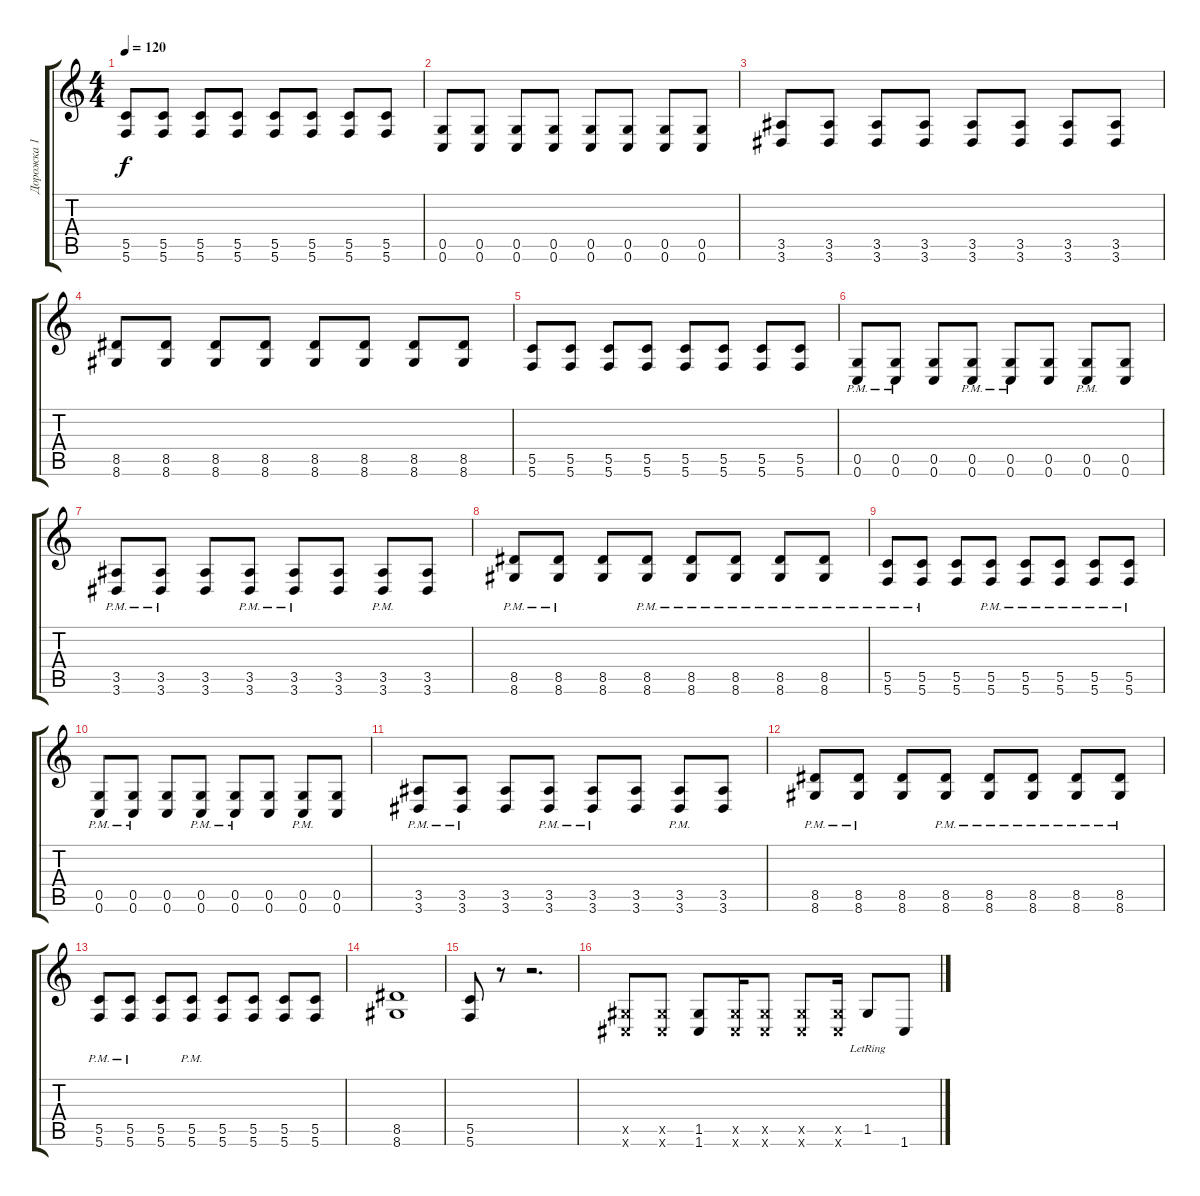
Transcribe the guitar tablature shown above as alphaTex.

\track ("Дорожка 1" "Дорожка 1") {instrument overdrivenguitar}
\staff {score tabs}
\tuning (D4 A3 F3 C3 G2 C2) {hide}
\ts (4 4)
\tempo 120
\clef g2
\ks c
(5.5 5.6).8{dy f} (5.5 5.6).8 (5.5 5.6).8 (5.5 5.6).8 (5.5 5.6).8 (5.5 5.6).8 (5.5 5.6).8 (5.5 5.6).8 |
(0.5 0.6).8 (0.5 0.6).8 (0.5 0.6).8 (0.5 0.6).8 (0.5 0.6).8 (0.5 0.6).8 (0.5 0.6).8 (0.5 0.6).8 |
(3.5 3.6).8 (3.5 3.6).8 (3.5 3.6).8 (3.5 3.6).8 (3.5 3.6).8 (3.5 3.6).8 (3.5 3.6).8 (3.5 3.6).8 |
(8.5 8.6).8 (8.5 8.6).8 (8.5 8.6).8 (8.5 8.6).8 (8.5 8.6).8 (8.5 8.6).8 (8.5 8.6).8 (8.5 8.6).8 |
(5.5 5.6).8 (5.5 5.6).8 (5.5 5.6).8 (5.5 5.6).8 (5.5 5.6).8 (5.5 5.6).8 (5.5 5.6).8 (5.5 5.6).8 |
(0.5{pm} 0.6{pm}).8 (0.5{pm} 0.6{pm}).8 (0.5 0.6).8 (0.5{pm} 0.6{pm}).8 (0.5{pm} 0.6{pm}).8 (0.5 0.6).8 (0.5{pm} 0.6{pm}).8 (0.5 0.6).8 |
(3.5{pm} 3.6{pm}).8 (3.5{pm} 3.6{pm}).8 (3.5 3.6).8 (3.5{pm} 3.6{pm}).8 (3.5{pm} 3.6{pm}).8 (3.5 3.6).8 (3.5{pm} 3.6{pm}).8 (3.5 3.6).8 |
(8.5{pm} 8.6{pm}).8 (8.5{pm} 8.6{pm}).8 (8.5 8.6).8 (8.5{pm} 8.6{pm}).8 (8.5{pm} 8.6{pm}).8 (8.5{pm} 8.6{pm}).8 (8.5{pm} 8.6{pm}).8 (8.5{pm} 8.6{pm}).8 |
(5.5{pm} 5.6{pm}).8 (5.5{pm} 5.6{pm}).8 (5.5 5.6).8 (5.5{pm} 5.6{pm}).8 (5.5{pm} 5.6{pm}).8 (5.5{pm} 5.6{pm}).8 (5.5{pm} 5.6{pm}).8 (5.5{pm} 5.6{pm}).8 |
(0.5{pm} 0.6{pm}).8 (0.5{pm} 0.6{pm}).8 (0.5 0.6).8 (0.5{pm} 0.6{pm}).8 (0.5{pm} 0.6{pm}).8 (0.5 0.6).8 (0.5{pm} 0.6{pm}).8 (0.5 0.6).8 |
(3.5{pm} 3.6{pm}).8 (3.5{pm} 3.6{pm}).8 (3.5 3.6).8 (3.5{pm} 3.6{pm}).8 (3.5{pm} 3.6{pm}).8 (3.5 3.6).8 (3.5{pm} 3.6{pm}).8 (3.5 3.6).8 |
(8.5{pm} 8.6{pm}).8 (8.5{pm} 8.6{pm}).8 (8.5 8.6).8 (8.5{pm} 8.6{pm}).8 (8.5{pm} 8.6{pm}).8 (8.5{pm} 8.6{pm}).8 (8.5{pm} 8.6{pm}).8 (8.5{pm} 8.6{pm}).8 |
(5.5{pm} 5.6{pm}).8 (5.5{pm} 5.6{pm}).8 (5.5 5.6).8 (5.5{pm} 5.6{pm}).8 (5.5 5.6).8 (5.5 5.6).8 (5.5 5.6).8 (5.5 5.6).8 |
(8.5 8.6).1 |
(5.5 5.6).8 r.8 r.2{d} |
(1.5{x} 1.6{x}).8 (1.5{x} 1.6{x}).8 (1.5 1.6).8 (1.5{x} 1.6{x}).16 (1.5{x} 1.6{x}).8 (1.5{x} 1.6{x}).8 (1.5{x} 1.6{x}).16 1.5{lr}.8 1.6.8
